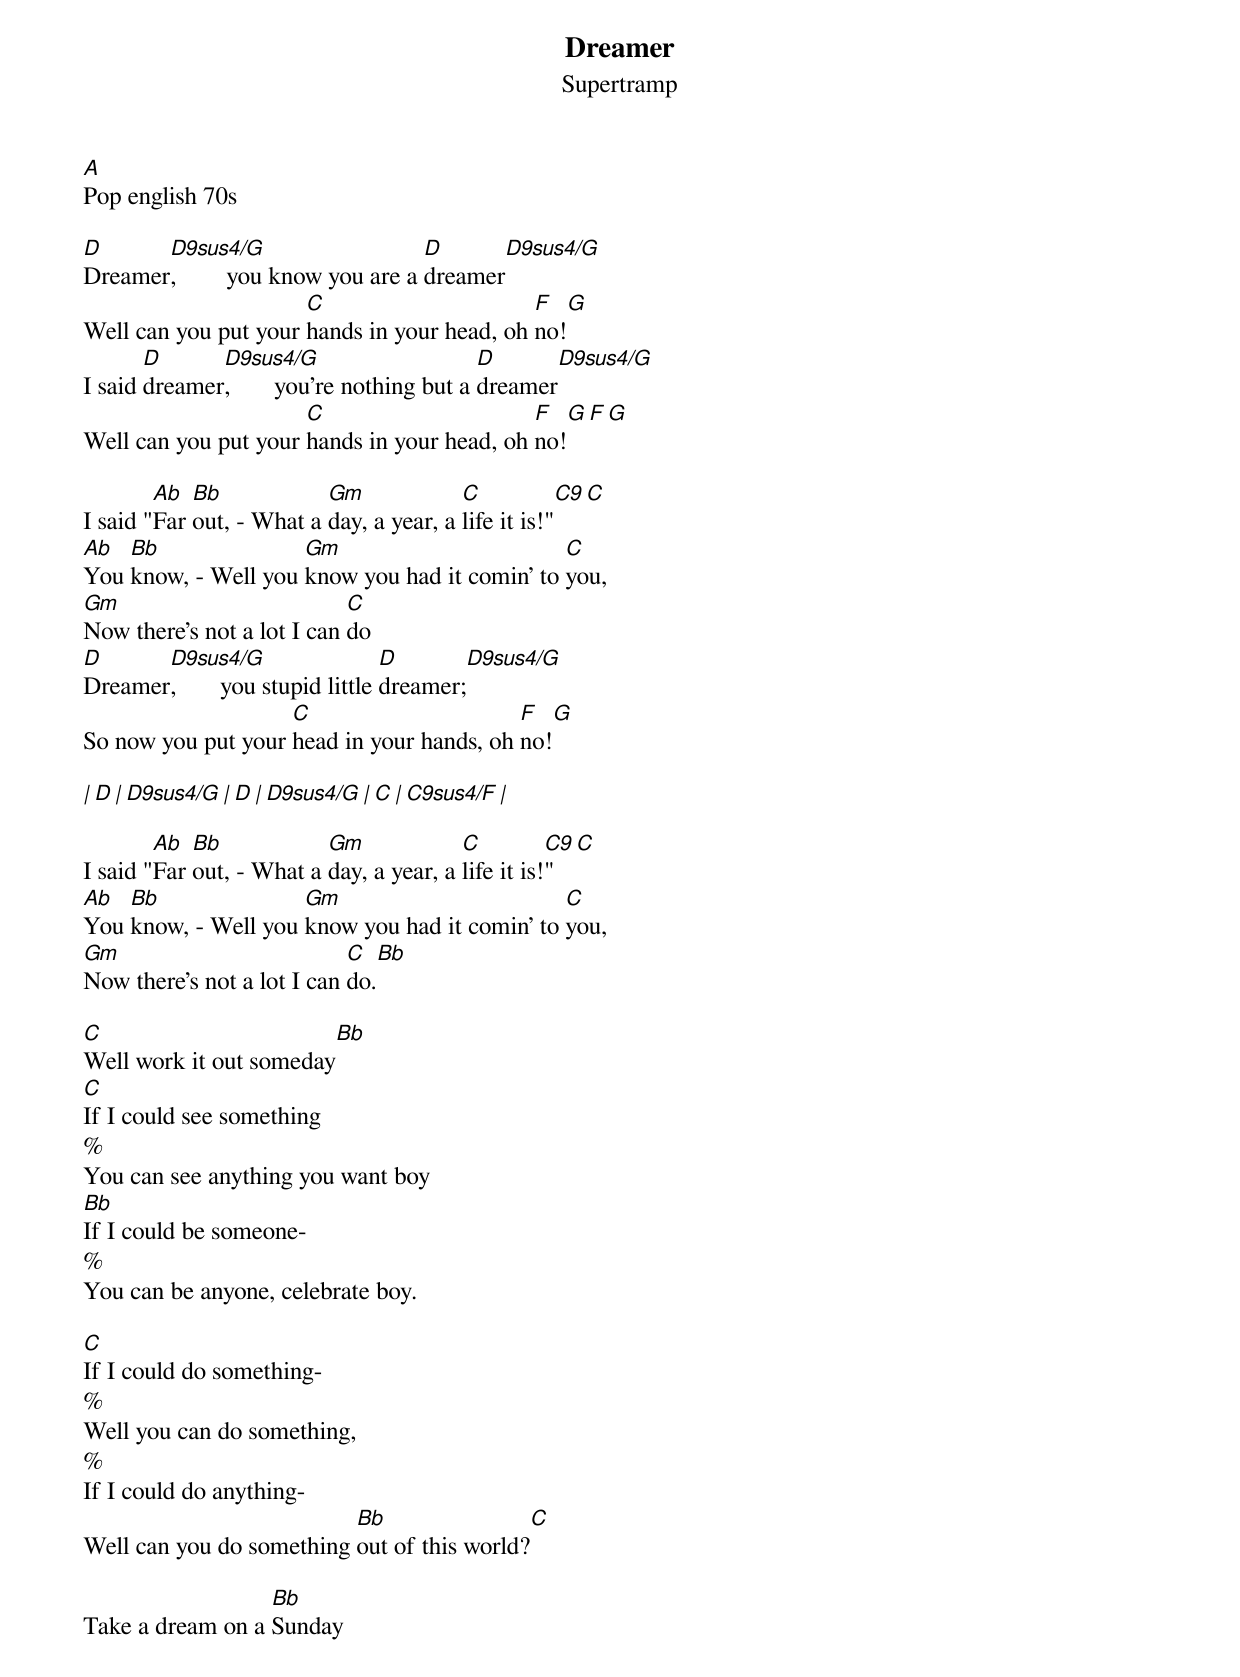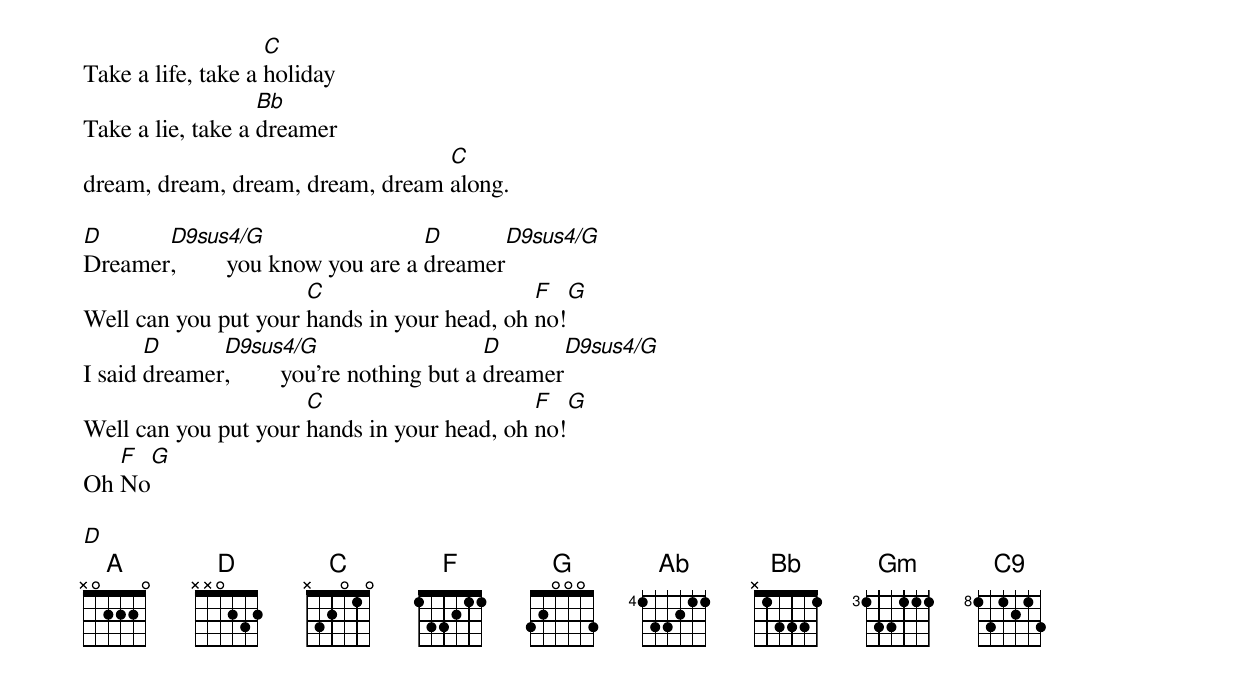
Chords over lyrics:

Dreamer
Supertramp
A
Pop english 70s

D      D9sus4/G                    D      D9sus4/G
Dreamer,        you know you are a dreamer
                      C                      F   G
Well can you put your hands in your head, oh no!
       D      D9sus4/G                     D      D9sus4/G
I said dreamer,       you're nothing but a dreamer
                      C                      F   G   F   G
Well can you put your hands in your head, oh no!

        Ab  Bb            Gm             C           C9 C
I said "Far out, - What a day, a year, a life it is!"
Ab  Bb               Gm                        C
You know, - Well you know you had it comin' to you,
Gm                          C
Now there's not a lot I can do
D      D9sus4/G                  D       D9sus4/G
Dreamer,       you stupid little dreamer;
                    C                      F  G
So now you put your head in your hands, oh no!

| D       |  D9sus4/G      |  D        | D9sus4/G   | C      |  C9sus4/F  |

        Ab  Bb            Gm             C          C9 C
I said "Far out, - What a day, a year, a life it is!"
Ab  Bb               Gm                        C
You know, - Well you know you had it comin' to you,
Gm                          C    Bb
Now there's not a lot I can do.

C                        Bb
Well work it out someday
C
If I could see something
%
You can see anything you want boy
Bb
If I could be someone-
%
You can be anyone, celebrate boy.

C
If I could do something-
%
Well you can do something,
%
If I could do anything-
                          Bb                    C
Well can you do something out of this world?

                  Bb
Take a dream on a Sunday
                    C
Take a life, take a holiday
                   Bb
Take a lie, take a dreamer
                                  C
dream, dream, dream, dream, dream along.

D      D9sus4/G                    D      D9sus4/G
Dreamer,        you know you are a dreamer
                      C                      F   G
Well can you put your hands in your head, oh no!
       D      D9sus4/G                      D       D9sus4/G
I said dreamer,        you're nothing but a dreamer
                      C                      F   G
Well can you put your hands in your head, oh no!
   F   G
Oh No

D
